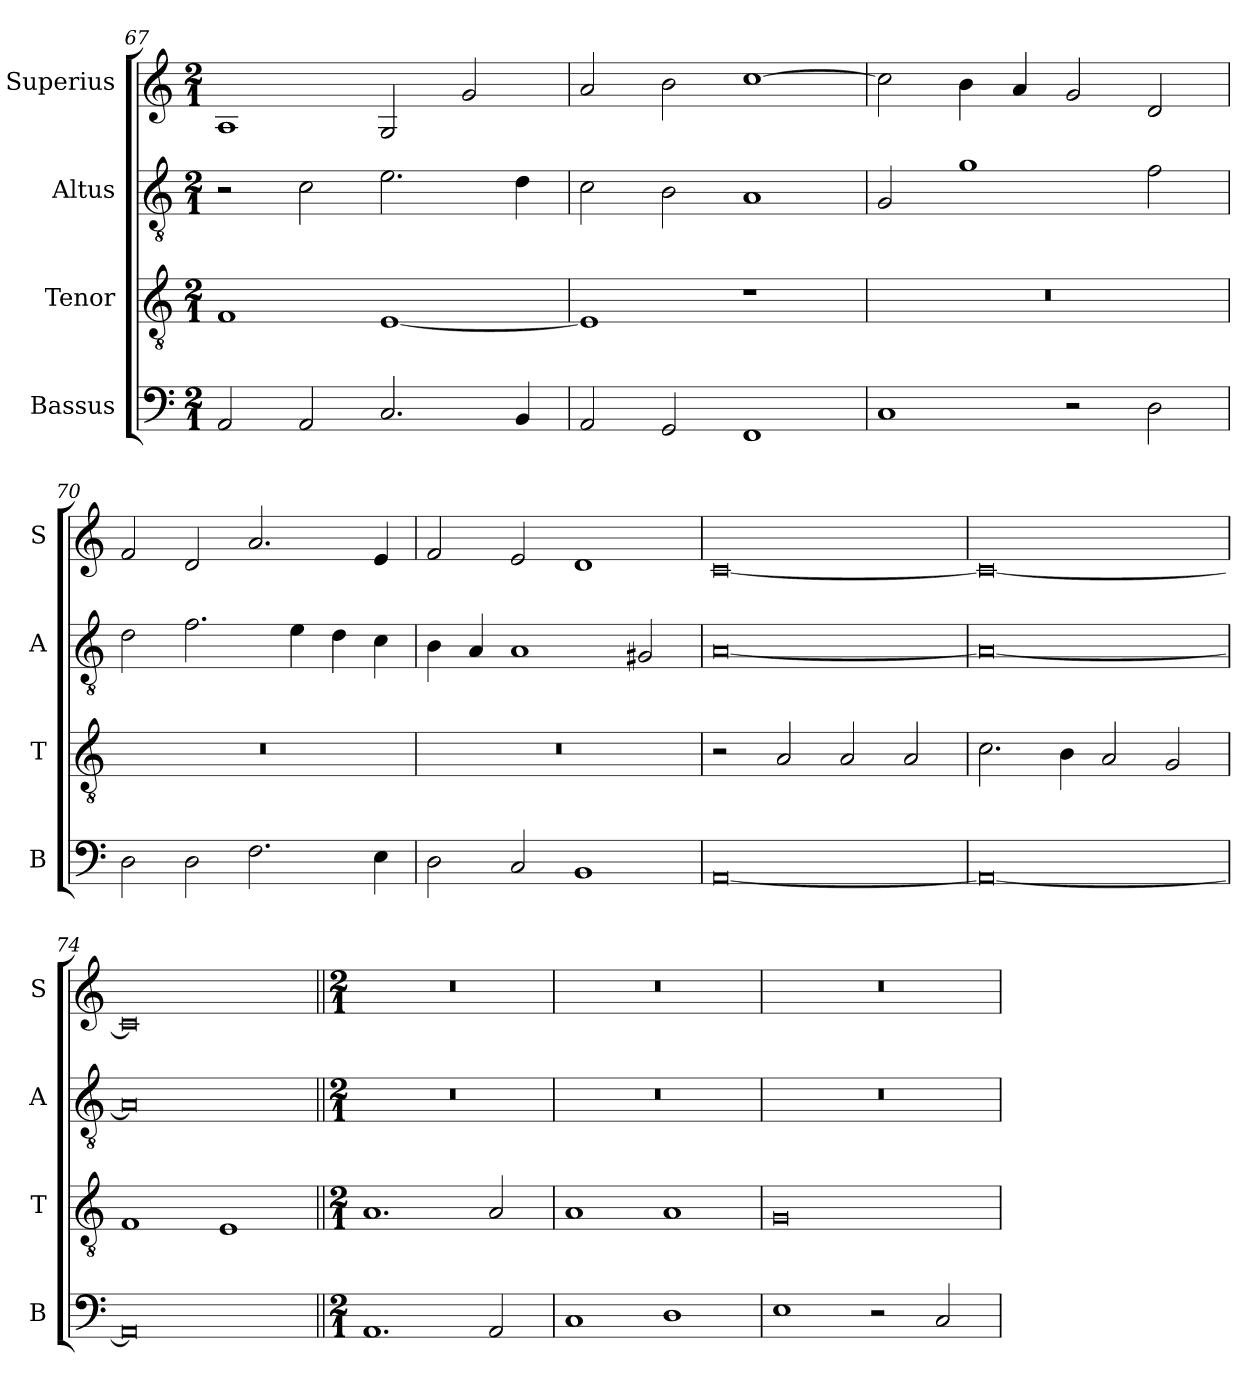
**kern	**kern	**kern	**kern
*part4	*part3	*part2	*part1
*staff4	*staff3	*staff2	*staff1
*I"Bassus	*I"Tenor	*I"Altus	*I"Superius
*I'B	*I'T	*I'A	*I'S
*clefF4	*clefGv2	*clefGv2	*clefG2
*k[]	*k[]	*k[]	*k[]
*M2/1	*M2/1	*M2/1	*M2/1
=67	=67	=67	=67
2AA/	1F	2r	1A
2AA/	.	2c\	.
2.C/	[1E	2.e\	2G/
.	.	.	2g/
4BB/	.	4d\	.
=68	=68	=68	=68
2AA/	1E]	2c\	2a/
2GG/	.	2B\	2b\
1FF	1r	1A	[1cc
=69	=69	=69	=69
1C	0r	2G/	2cc\]
.	.	1g	4b\
.	.	.	4a/
2r	.	.	2g/
2D\	.	2f\	2d/
=70	=70	=70	=70
2D\	0r	2d\	2f/
2D\	.	2.f\	2d/
2.F\	.	.	2.a/
.	.	4e\	.
.	.	4d\	.
4E\	.	4c\	4e/
=71	=71	=71	=71
2D\	0r	4B\	2f/
.	.	4A/	.
2C/	.	1A	2e/
1BB	.	.	1d
.	.	2G#X/	.
=72	=72	=72	=72
[0AA	2r	[0A	[0c
.	2A/	.	.
.	2A/	.	.
.	2A/	.	.
=73	=73	=73	=73
0AA_	2.c\	0A_	0c_
.	4B\	.	.
.	2A/	.	.
.	2G/	.	.
=74	=74	=74	=74
0AA]	1F	0A]	0c]
.	1E	.	.
!!LO:LB:g=z
=75||	=75||	=75||	=75||
*k[]	*k[]	*k[]	*k[]
*M2/1	*M2/1	*M2/1	*M2/1
1.AA	1.A	0r	0r
2AA/	2A/	.	.
=76	=76	=76	=76
1C	1A	0r	0r
1D	1A	.	.
=77	=77	=77	=77
1E	0G	0r	0r
2r	.	.	.
2C/	.	.	.
=	=	=	=
*-	*-	*-	*-
